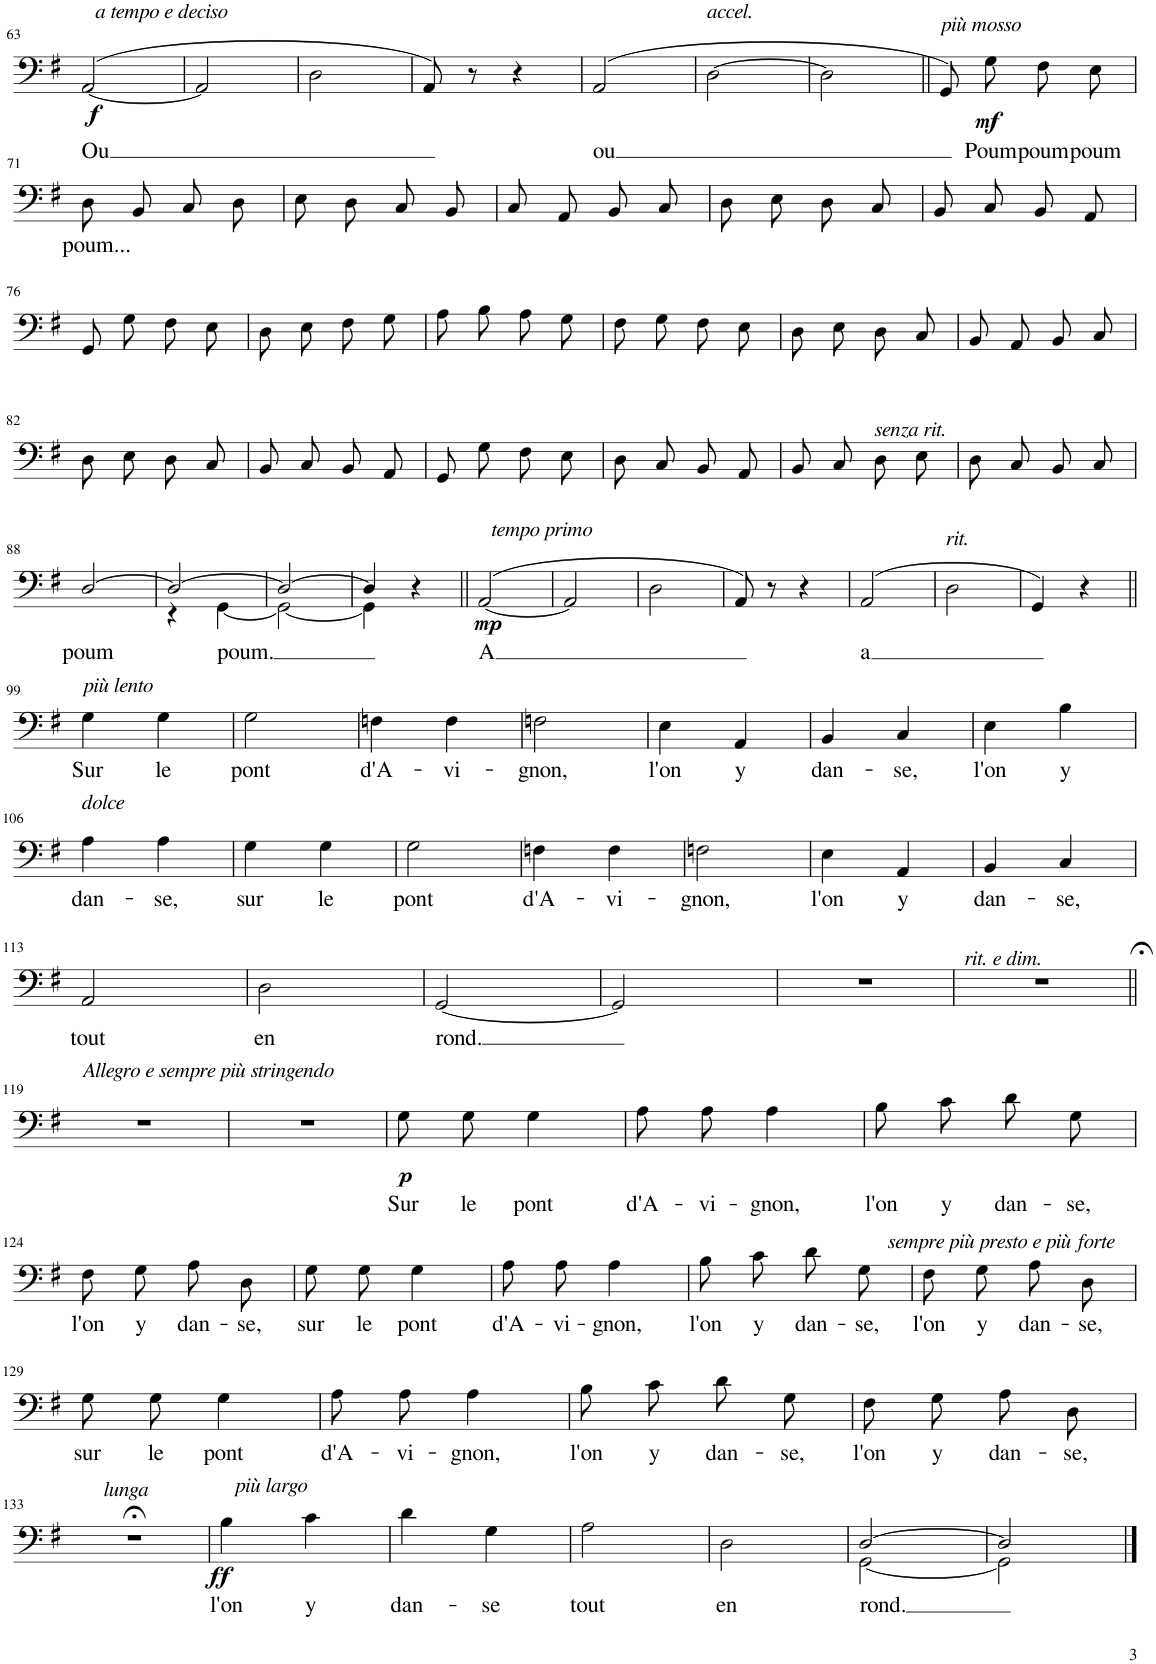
**kern	**text	**dynam
*part1	*part1	*part1
*staff1	*staff1	*staff1
*I"Bass	*	*
!!LO:PB:g=z
*clefF4	*	*
*k[f#]	*	*
*M2/4	*	*
=63	=63	=63
!	!LO:LY:b	!LO:DY:b
([2AA/	Ou	f
=64	=64	=64
2AA/]	.	.
=65	=65	=65
2D\	.	.
=66	=66	=66
8AA/)	.	.
8r	.	.
4r	.	.
=67	=67	=67
!	!LO:LY:b	!
(2AA/	ou	.
=68	=68	=68
[2D\	.	.
=69	=69	=69
2D\]	.	.
=70||	=70||	=70||
8GG/L)	.	.
!	!LO:LY:b	!LO:DY:b
8G/J	Poum	mf
!	!LO:LY:b	!
8F#\L	poum	.
!	!LO:LY:b	!
8E\J	poum	.
!!LO:LB:g=z
=71	=71	=71
!	!LO:LY:b	!
8D/L	poum...	.
8BB/J	.	.
8C/L	.	.
8D/J	.	.
=72	=72	=72
8E\L	.	.
8D\J	.	.
8C/L	.	.
8BB/J	.	.
=73	=73	=73
8C/L	.	.
8AA/J	.	.
8BB/L	.	.
8C/J	.	.
=74	=74	=74
8D\L	.	.
8E\J	.	.
8D/L	.	.
8C/J	.	.
=75	=75	=75
8BB/L	.	.
8C/J	.	.
8BB/L	.	.
8AA/J	.	.
!!LO:LB:g=z
=76	=76	=76
8GG/L	.	.
8G/J	.	.
8F#\L	.	.
8E\J	.	.
=77	=77	=77
8D\L	.	.
8E\J	.	.
8F#\L	.	.
8G\J	.	.
=78	=78	=78
8A\L	.	.
8B\J	.	.
8A\L	.	.
8G\J	.	.
=79	=79	=79
8F#\L	.	.
8G\J	.	.
8F#\L	.	.
8E\J	.	.
=80	=80	=80
8D\L	.	.
8E\J	.	.
8D/L	.	.
8C/J	.	.
=81	=81	=81
8BB/L	.	.
8AA/J	.	.
8BB/L	.	.
8C/J	.	.
!!LO:LB:g=z
=82	=82	=82
8D\L	.	.
8E\J	.	.
8D/L	.	.
8C/J	.	.
=83	=83	=83
8BB/L	.	.
8C/J	.	.
8BB/L	.	.
8AA/J	.	.
=84	=84	=84
8GG/L	.	.
8G/J	.	.
8F#\L	.	.
8E\J	.	.
=85	=85	=85
8D/L	.	.
8C/J	.	.
8BB/L	.	.
8AA/J	.	.
=86	=86	=86
8BB/L	.	.
8C/J	.	.
8D\L	.	.
8E\J	.	.
=87	=87	=87
8D/L	.	.
8C/J	.	.
8BB/L	.	.
8C/J	.	.
!!LO:LB:g=z
=88	=88	=88
!	!LO:LY:b	!
[2D/	poum	.
=89	=89	=89
*^	*	*
2D/_	4r	.	.
!	!	!LO:LY:b	!
.	[4GG\	poum.	.
=90	=90	=90	=90
2D/_	2GG\_	.	.
=91	=91	=91	=91
4D/]	4GG\]	.	.
4r	4ryy	.	.
=92||	=92||	=92||	=92||
!	!	!LO:LY:b	!LO:DY:b
*v	*v	*	*
([2AA/	A	mp
=93	=93	=93
2AA/]	.	.
=94	=94	=94
2D\	.	.
=95	=95	=95
8AA/)	.	.
8r	.	.
4r	.	.
=96	=96	=96
!	!LO:LY:b	!
(2AA/	a	.
=97	=97	=97
2D\	.	.
=98	=98	=98
4GG/)	.	.
4r	.	.
!!LO:LB:g=z
=99||	=99||	=99||
!	!LO:LY:b	!
4G\	Sur	.
!	!LO:LY:b	!
4G\	le	.
=100	=100	=100
!	!LO:LY:b	!
2G\	pont	.
=101	=101	=101
!	!LO:LY:b	!
4Fn\	d'A-	.
!	!LO:LY:b	!
4F\	-vi-	.
=102	=102	=102
!	!LO:LY:b	!
2Fn\	-gnon,	.
=103	=103	=103
!	!LO:LY:b	!
4E\	l'on	.
!	!LO:LY:b	!
4AA/	y	.
=104	=104	=104
!	!LO:LY:b	!
4BB/	dan-	.
!	!LO:LY:b	!
4C/	-se,	.
=105	=105	=105
!	!LO:LY:b	!
4E\	l'on	.
!	!LO:LY:b	!
4B\	y	.
!!LO:LB:g=z
=106	=106	=106
!	!LO:LY:b	!
4A\	dan-	.
!	!LO:LY:b	!
4A\	-se,	.
=107	=107	=107
!	!LO:LY:b	!
4G\	sur	.
!	!LO:LY:b	!
4G\	le	.
=108	=108	=108
!	!LO:LY:b	!
2G\	pont	.
=109	=109	=109
!	!LO:LY:b	!
4Fn\	d'A-	.
!	!LO:LY:b	!
4F\	-vi-	.
=110	=110	=110
!	!LO:LY:b	!
2Fn\	-gnon,	.
=111	=111	=111
!	!LO:LY:b	!
4E\	l'on	.
!	!LO:LY:b	!
4AA/	y	.
=112	=112	=112
!	!LO:LY:b	!
4BB/	dan-	.
!	!LO:LY:b	!
4C/	-se,	.
!!LO:LB:g=z
=113	=113	=113
!	!LO:LY:b	!
2AA/	tout	.
=114	=114	=114
!	!LO:LY:b	!
2D\	en	.
=115	=115	=115
!	!LO:LY:b	!
[2GG/	rond.	.
=116	=116	=116
2GG/]	.	.
=117	=117	=117
2r	.	.
=118	=118	=118
2r;<	.	.
!!LO:LB:g=z
=119||	=119||	=119||
2r	.	.
=120	=120	=120
2r	.	.
=121	=121	=121
!	!LO:LY:b	!LO:DY:b
8G\L	Sur	p
!	!LO:LY:b	!
8G\J	le	.
!	!LO:LY:b	!
4G\	pont	.
=122	=122	=122
!	!LO:LY:b	!
8A\L	d'A-	.
!	!LO:LY:b	!
8A\J	-vi-	.
!	!LO:LY:b	!
4A\	-gnon,	.
=123	=123	=123
!	!LO:LY:b	!
8B\L	l'on	.
!	!LO:LY:b	!
8c\J	y	.
!	!LO:LY:b	!
8d\L	dan-	.
!	!LO:LY:b	!
8G\J	-se,	.
!!LO:LB:g=z
=124	=124	=124
!	!LO:LY:b	!
8F#\L	l'on	.
!	!LO:LY:b	!
8G\J	y	.
!	!LO:LY:b	!
8A\L	dan-	.
!	!LO:LY:b	!
8D\J	-se,	.
=125	=125	=125
!	!LO:LY:b	!
8G\L	sur	.
!	!LO:LY:b	!
8G\J	le	.
!	!LO:LY:b	!
4G\	pont	.
=126	=126	=126
!	!LO:LY:b	!
8A\L	d'A-	.
!	!LO:LY:b	!
8A\J	-vi-	.
!	!LO:LY:b	!
4A\	-gnon,	.
=127	=127	=127
!	!LO:LY:b	!
8B\L	l'on	.
!	!LO:LY:b	!
8c\J	y	.
!	!LO:LY:b	!
8d\L	dan-	.
!	!LO:LY:b	!
8G\J	-se,	.
=128	=128	=128
!	!LO:LY:b	!
8F#\L	l'on	.
!	!LO:LY:b	!
8G\J	y	.
!	!LO:LY:b	!
8A\L	dan-	.
!	!LO:LY:b	!
8D\J	-se,	.
!!LO:LB:g=z
=129	=129	=129
!	!LO:LY:b	!
8G\L	sur	.
!	!LO:LY:b	!
8G\J	le	.
!	!LO:LY:b	!
4G\	pont	.
=130	=130	=130
!	!LO:LY:b	!
8A\L	d'A-	.
!	!LO:LY:b	!
8A\J	-vi-	.
!	!LO:LY:b	!
4A\	-gnon,	.
=131	=131	=131
!	!LO:LY:b	!
8B\L	l'on	.
!	!LO:LY:b	!
8c\J	y	.
!	!LO:LY:b	!
8d\L	dan-	.
!	!LO:LY:b	!
8G\J	-se,	.
=132	=132	=132
!	!LO:LY:b	!
8F#\L	l'on	.
!	!LO:LY:b	!
8G\J	y	.
!	!LO:LY:b	!
8A\L	dan-	.
!	!LO:LY:b	!
8D\J	-se,	.
!!LO:LB:g=z
=133	=133	=133
2r;<	.	.
=134	=134	=134
!	!LO:LY:b	!LO:DY:b
4B\	l'on	ff
!	!LO:LY:b	!
4c\	y	.
=135	=135	=135
!	!LO:LY:b	!
4d\	dan-	.
!	!LO:LY:b	!
4G\	-se	.
=136	=136	=136
!	!LO:LY:b	!
2A\	tout	.
=137	=137	=137
!	!LO:LY:b	!
2D\	en	.
=138	=138	=138
!	!LO:LY:b	!
*^	*	*
[2D/	[2GG\	rond.	.
=139	=139	=139	=139
2D/]	2GG\]	.	.
*v	*v	*	*
==	==	==
*-	*-	*-
